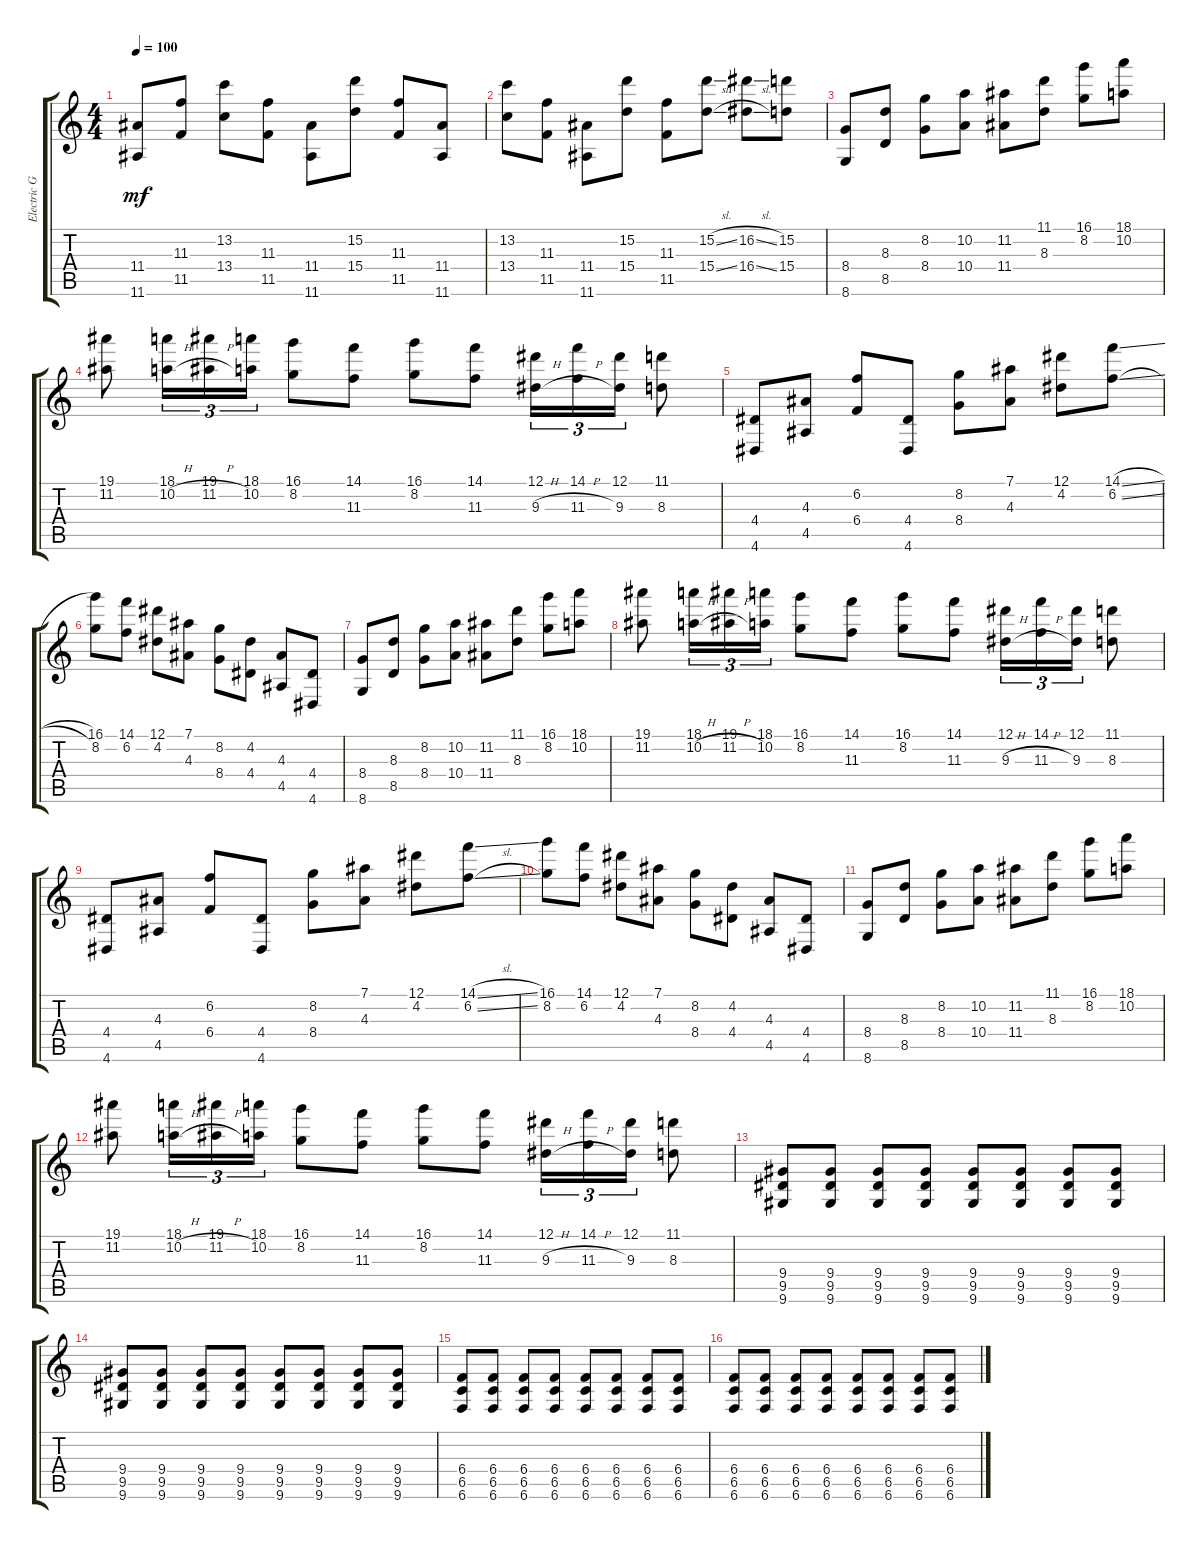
\track ("Electric Guitar 2" "Electric G") {instrument distortionguitar}
\staff {score tabs}
\tuning (Eb4 B3 Gb3 B2 Gb2 B1) {hide}
\ts (4 4)
\tempo 100
\clef g2
\ks c
(11.4 11.6).8{dy mf} (11.3 11.5).8 (13.2 13.4).8 (11.3 11.5).8 (11.4 11.6).8 (15.2 15.4).8 (11.3 11.5).8 (11.4 11.6).8 |
(13.2 13.4).8 (11.3 11.5).8 (11.4 11.6).8 (15.2 15.4).8 (11.3 11.5).8 (15.2{sl} 15.4{sl}).8 (16.2{sl} 16.4{sl}).8 (15.2 15.4).8 |
(8.4 8.6).8 (8.3 8.5).8 (8.2 8.4).8 (10.2 10.4).8 (11.2 11.4).8 (11.1 8.3).8 (16.1 8.2).8 (18.1 10.2).8 |
(19.1 11.2).8 (18.1 10.2{h}).16{tu (3 2)} (19.1 11.2{h}).16{tu (3 2)} (18.1 10.2).16{tu (3 2)} (16.1 8.2).8 (14.1 11.3).8 (16.1 8.2).8 (14.1 11.3).8 (12.1 9.3{h}).16{tu (3 2)} (14.1 11.3{h}).16{tu (3 2)} (12.1 9.3).16{tu (3 2)} (11.1 8.3).8 |
(4.4 4.6).8 (4.3 4.5).8 (6.2 6.4).8 (4.4 4.6).8 (8.2 8.4).8 (7.1 4.3).8 (12.1 4.2).8 (14.1{sl} 6.2{sl}).8 |
(16.1 8.2).8 (14.1 6.2).8 (12.1 4.2).8 (7.1 4.3).8 (8.2 8.4).8 (4.2 4.4).8 (4.3 4.5).8 (4.4 4.6).8 |
(8.4 8.6).8 (8.3 8.5).8 (8.2 8.4).8 (10.2 10.4).8 (11.2 11.4).8 (11.1 8.3).8 (16.1 8.2).8 (18.1 10.2).8 |
(19.1 11.2).8 (18.1 10.2{h}).16{tu (3 2)} (19.1 11.2{h}).16{tu (3 2)} (18.1 10.2).16{tu (3 2)} (16.1 8.2).8 (14.1 11.3).8 (16.1 8.2).8 (14.1 11.3).8 (12.1 9.3{h}).16{tu (3 2)} (14.1 11.3{h}).16{tu (3 2)} (12.1 9.3).16{tu (3 2)} (11.1 8.3).8 |
(4.4 4.6).8 (4.3 4.5).8 (6.2 6.4).8 (4.4 4.6).8 (8.2 8.4).8 (7.1 4.3).8 (12.1 4.2).8 (14.1{sl} 6.2{sl}).8 |
(16.1 8.2).8 (14.1 6.2).8 (12.1 4.2).8 (7.1 4.3).8 (8.2 8.4).8 (4.2 4.4).8 (4.3 4.5).8 (4.4 4.6).8 |
(8.4 8.6).8 (8.3 8.5).8 (8.2 8.4).8 (10.2 10.4).8 (11.2 11.4).8 (11.1 8.3).8 (16.1 8.2).8 (18.1 10.2).8 |
(19.1 11.2).8 (18.1 10.2{h}).16{tu (3 2)} (19.1 11.2{h}).16{tu (3 2)} (18.1 10.2).16{tu (3 2)} (16.1 8.2).8 (14.1 11.3).8 (16.1 8.2).8 (14.1 11.3).8 (12.1 9.3{h}).16{tu (3 2)} (14.1 11.3{h}).16{tu (3 2)} (12.1 9.3).16{tu (3 2)} (11.1 8.3).8 |
(9.4 9.5 9.6).8 (9.4 9.5 9.6).8 (9.4 9.5 9.6).8 (9.4 9.5 9.6).8 (9.4 9.5 9.6).8 (9.4 9.5 9.6).8 (9.4 9.5 9.6).8 (9.4 9.5 9.6).8 |
(9.4 9.5 9.6).8 (9.4 9.5 9.6).8 (9.4 9.5 9.6).8 (9.4 9.5 9.6).8 (9.4 9.5 9.6).8 (9.4 9.5 9.6).8 (9.4 9.5 9.6).8 (9.4 9.5 9.6).8 |
(6.4 6.5 6.6).8 (6.4 6.5 6.6).8 (6.4 6.5 6.6).8 (6.4 6.5 6.6).8 (6.4 6.5 6.6).8 (6.4 6.5 6.6).8 (6.4 6.5 6.6).8 (6.4 6.5 6.6).8 |
(6.4 6.5 6.6).8 (6.4 6.5 6.6).8 (6.4 6.5 6.6).8 (6.4 6.5 6.6).8 (6.4 6.5 6.6).8 (6.4 6.5 6.6).8 (6.4 6.5 6.6).8 (6.4 6.5 6.6).8
